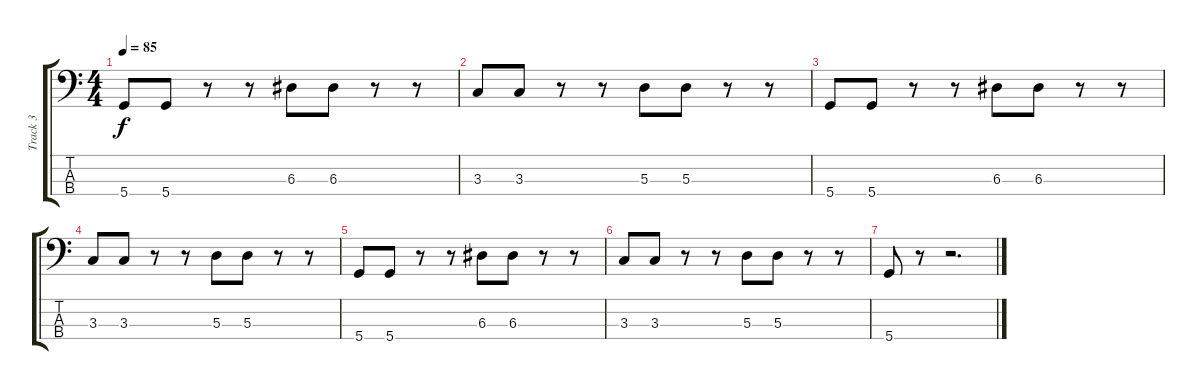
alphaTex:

\track ("Track 3" "Track 3") {instrument electricbasspick}
\staff {score tabs}
\tuning (G2 D2 A1 D1) {hide}
\ts (4 4)
\tempo 85
\clef f4
\ks c
5.4.8{dy f} 5.4.8 r.8 r.8 6.3.8 6.3.8 r.8 r.8 |
3.3.8 3.3.8 r.8 r.8 5.3.8 5.3.8 r.8 r.8 |
5.4.8 5.4.8 r.8 r.8 6.3.8 6.3.8 r.8 r.8 |
3.3.8 3.3.8 r.8 r.8 5.3.8 5.3.8 r.8 r.8 |
5.4.8 5.4.8 r.8 r.8 6.3.8 6.3.8 r.8 r.8 |
3.3.8 3.3.8 r.8 r.8 5.3.8 5.3.8 r.8 r.8 |
5.4.8 r.8 r.2{d}
